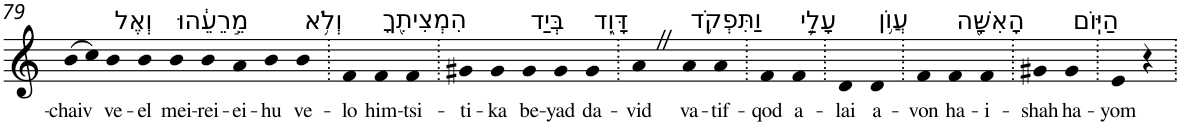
**kern	**text
*part1	*part1
*staff1	*staff1
*I"Piano	*
*I'Pno	*
!!LO:PB:g=z
*clefG2	*
*k[]	*
=79	=79
!	!LO:LY:b
(>8b	-chaiv
8cc)	.
!LO:TX:a:t=וְאֶל	!
!	!LO:LY:b
4b	ve-
!	!LO:LY:b
4b	-el
!LO:TX:a:t=מֵ֣רֵעֵ֔הוּ	!
!	!LO:LY:b
4b	mei-
!	!LO:LY:b
4b	-rei-
!	!LO:LY:b
4a	-ei-
!	!LO:LY:b
4b	-hu
!LO:TX:a:t=וְלֹ֥א	!
!	!LO:LY:b
4b	ve-
=80.	=80.
!	!LO:LY:b
4f	-lo
!LO:TX:a:t=הִמְצִיתִ֖ךָ	!
!	!LO:LY:b
4f	him-
!	!LO:LY:b
4f	-tsi-
=81.	=81.
!	!LO:LY:b
4g#X	-ti-
!	!LO:LY:b
4g#	-ka
!LO:TX:a:t=בְּיַד	!
!	!LO:LY:b
4g#	be-
!	!LO:LY:b
4g#	-yad
!LO:TX:a:t=דָּוִ֑ד	!
!	!LO:LY:b
4g#	da-
=82.	=82.
!	!LO:LY:b
4aZ	-vid
!LO:TX:a:t=וַתִּפְקֹ֥ד	!
!	!LO:LY:b
4a	va-
!	!LO:LY:b
4a	-tif-
=83.	=83.
!	!LO:LY:b
4f	-qod
!LO:TX:a:t=עָלַ֛י	!
!	!LO:LY:b
4f	a-
=84.	=84.
!	!LO:LY:b
4d	-lai
!LO:TX:a:t=עֲוֺ֥ן	!
!	!LO:LY:b
4d	a-
=85.	=85.
!	!LO:LY:b
4f	-von
!LO:TX:a:t=הָאִשָּׁ֖ה	!
!	!LO:LY:b
4f	ha-
!	!LO:LY:b
4f	-i-
=86.	=86.
!	!LO:LY:b
4g#X	-shah
!LO:TX:a:t=הַיּֽוֹם	!
!	!LO:LY:b
4g#	ha-
=87.	=87.
!	!LO:LY:b
4e	-yom
4r	.
=.	=.
*-	*-
